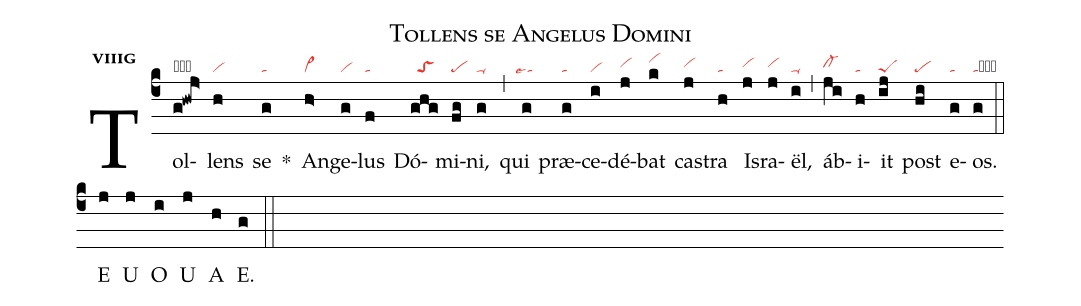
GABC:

name:Tollens se Angelus Domini;
office-part:an;
mode:8g;
nabc-lines:1;
%%
initial-style: 1;
name: Tollens se Angelus Domini;
mode:8;
office-part: Antiphona;
annotation: Ant.;
annotation:viii g;
nabc-lines:1;
%%
(c4) Tol(g!hwj>|obql>ppt1lsi6)lens(h|vi) se(g|ta) <sp>*</sp>() An(h>|vi>)ge(g|vi)lus(f|ta) Dó(ghg|//toS)mi(fg|pe)ni,(g|ta-) (,) qui(g|``talse4) præ(g|ta)ce(i|vi)dé(j|vihh)bat(k|vihj) cas(j|vihh)tra(h|ta) Is(j|vihh)ra(j|vihh)ël,(i|ta-) (,) áb(ji|cl-hh)i(h|ta)it(ij|peS) post(hi|pe) e(g|ta)os.(g|tacb) (::)
<eu> E(j) U(j) O(i) U(j) A(h) E.(g) </eu> (::)
